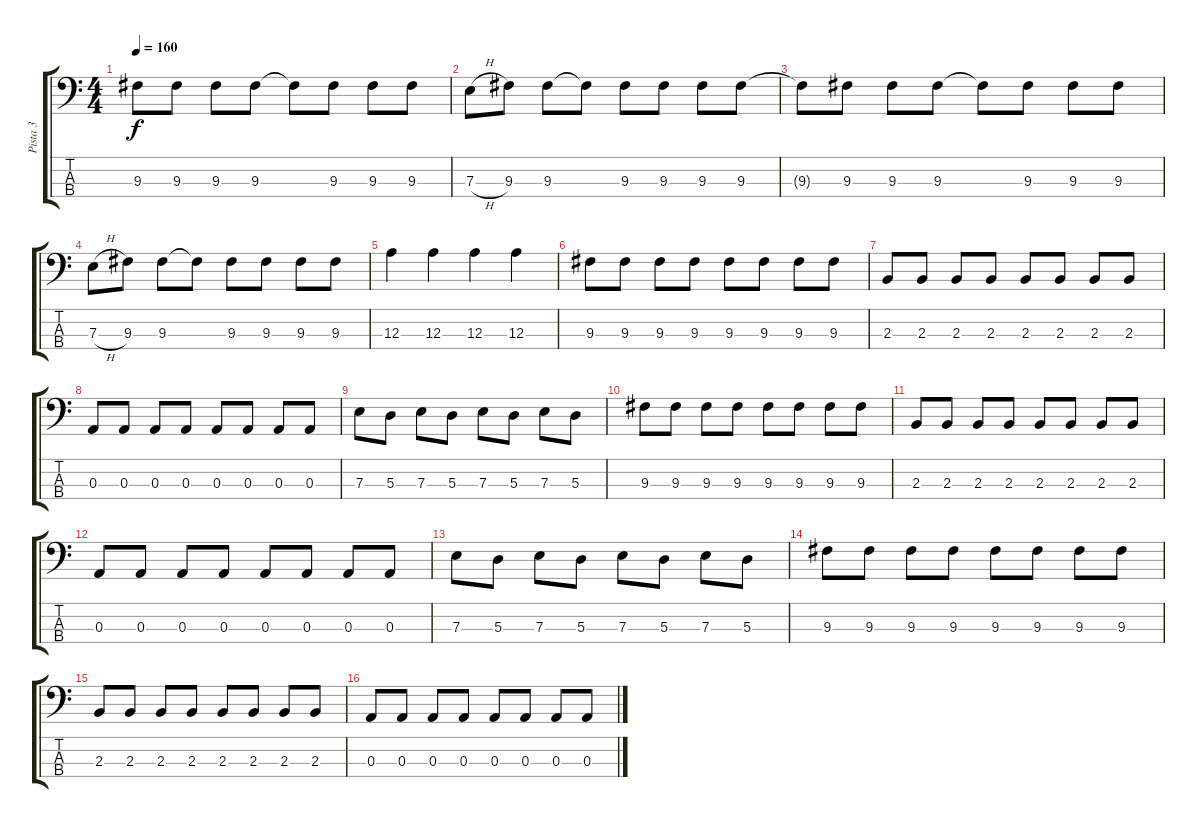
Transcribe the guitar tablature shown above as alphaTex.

\track ("Pista 3" "Pista 3") {instrument electricbassfinger}
\staff {score tabs}
\tuning (G2 D2 A1 E1) {hide}
\ts (4 4)
\tempo 160
\clef f4
\ks c
9.3{t}.8{dy f} 9.3.8 9.3.8 9.3.8 9.3{t}.8 9.3.8 9.3.8 9.3.8 |
7.3{h}.8 9.3.8 9.3.8 9.3{t}.8 9.3.8 9.3.8 9.3.8 9.3.8 |
9.3{t}.8 9.3.8 9.3.8 9.3.8 9.3{t}.8 9.3.8 9.3.8 9.3.8 |
7.3{h}.8 9.3.8 9.3.8 9.3{t}.8 9.3.8 9.3.8 9.3.8 9.3.8 |
12.3.4 12.3.4 12.3.4 12.3.4 |
9.3.8 9.3.8 9.3.8 9.3.8 9.3.8 9.3.8 9.3.8 9.3.8 |
2.3.8 2.3.8 2.3.8 2.3.8 2.3.8 2.3.8 2.3.8 2.3.8 |
0.3.8 0.3.8 0.3.8 0.3.8 0.3.8 0.3.8 0.3.8 0.3.8 |
7.3.8 5.3.8 7.3.8 5.3.8 7.3.8 5.3.8 7.3.8 5.3.8 |
9.3.8 9.3.8 9.3.8 9.3.8 9.3.8 9.3.8 9.3.8 9.3.8 |
2.3.8 2.3.8 2.3.8 2.3.8 2.3.8 2.3.8 2.3.8 2.3.8 |
0.3.8 0.3.8 0.3.8 0.3.8 0.3.8 0.3.8 0.3.8 0.3.8 |
7.3.8 5.3.8 7.3.8 5.3.8 7.3.8 5.3.8 7.3.8 5.3.8 |
9.3.8 9.3.8 9.3.8 9.3.8 9.3.8 9.3.8 9.3.8 9.3.8 |
2.3.8 2.3.8 2.3.8 2.3.8 2.3.8 2.3.8 2.3.8 2.3.8 |
0.3.8 0.3.8 0.3.8 0.3.8 0.3.8 0.3.8 0.3.8 0.3.8
